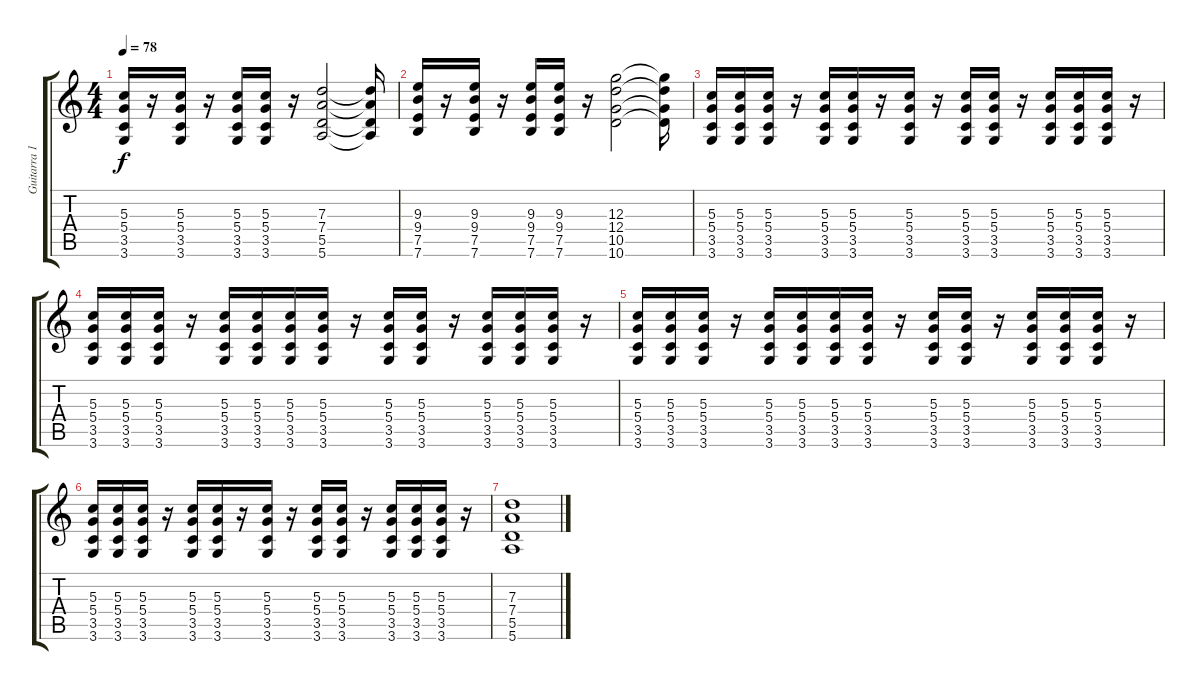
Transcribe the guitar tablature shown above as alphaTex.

\track ("Guitarra 1" "Guitarra 1") {instrument acousticguitarsteel}
\staff {score tabs}
\tuning (E4 B3 G3 D3 A2 E2) {hide}
\ts (4 4)
\tempo 78
\clef g2
\ks c
(5.3 5.4 3.5 3.6).16{dy f} r.16 (5.3 5.4 3.5 3.6).16 r.16 (5.3 5.4 3.5 3.6).16 (5.3 5.4 3.5 3.6).16 r.16 (7.3 7.4 5.5 5.6).2 (7.3{t} 7.4{t} 5.5{t} 5.6{t}).16 |
(9.3 9.4 7.5 7.6).16 r.16 (9.3 9.4 7.5 7.6).16 r.16 (9.3 9.4 7.5 7.6).16 (9.3 9.4 7.5 7.6).16 r.16 (12.3 12.4 10.5 10.6).2 (12.3{t} 12.4{t} 10.5{t} 10.6{t}).16 |
(5.3 5.4 3.5 3.6).16{instrument distortionguitar} (5.3 5.4 3.5 3.6).16 (5.3 5.4 3.5 3.6).16 r.16 (5.3 5.4 3.5 3.6).16 (5.3 5.4 3.5 3.6).16 r.16 (5.3 5.4 3.5 3.6).16 r.16 (5.3 5.4 3.5 3.6).16 (5.3 5.4 3.5 3.6).16 r.16 (5.3 5.4 3.5 3.6).16 (5.3 5.4 3.5 3.6).16 (5.3 5.4 3.5 3.6).16 r.16 |
(5.3 5.4 3.5 3.6).16 (5.3 5.4 3.5 3.6).16 (5.3 5.4 3.5 3.6).16 r.16 (5.3 5.4 3.5 3.6).16 (5.3 5.4 3.5 3.6).16 (5.3 5.4 3.5 3.6).16 (5.3 5.4 3.5 3.6).16 r.16 (5.3 5.4 3.5 3.6).16 (5.3 5.4 3.5 3.6).16 r.16 (5.3 5.4 3.5 3.6).16 (5.3 5.4 3.5 3.6).16 (5.3 5.4 3.5 3.6).16 r.16 |
(5.3 5.4 3.5 3.6).16 (5.3 5.4 3.5 3.6).16 (5.3 5.4 3.5 3.6).16 r.16 (5.3 5.4 3.5 3.6).16 (5.3 5.4 3.5 3.6).16 (5.3 5.4 3.5 3.6).16 (5.3 5.4 3.5 3.6).16 r.16 (5.3 5.4 3.5 3.6).16 (5.3 5.4 3.5 3.6).16 r.16 (5.3 5.4 3.5 3.6).16 (5.3 5.4 3.5 3.6).16 (5.3 5.4 3.5 3.6).16 r.16 |
(5.3 5.4 3.5 3.6).16 (5.3 5.4 3.5 3.6).16 (5.3 5.4 3.5 3.6).16 r.16 (5.3 5.4 3.5 3.6).16 (5.3 5.4 3.5 3.6).16 r.16 (5.3 5.4 3.5 3.6).16 r.16 (5.3 5.4 3.5 3.6).16 (5.3 5.4 3.5 3.6).16 r.16 (5.3 5.4 3.5 3.6).16 (5.3 5.4 3.5 3.6).16 (5.3 5.4 3.5 3.6).16 r.16 |
(7.3 7.4 5.5 5.6).1
